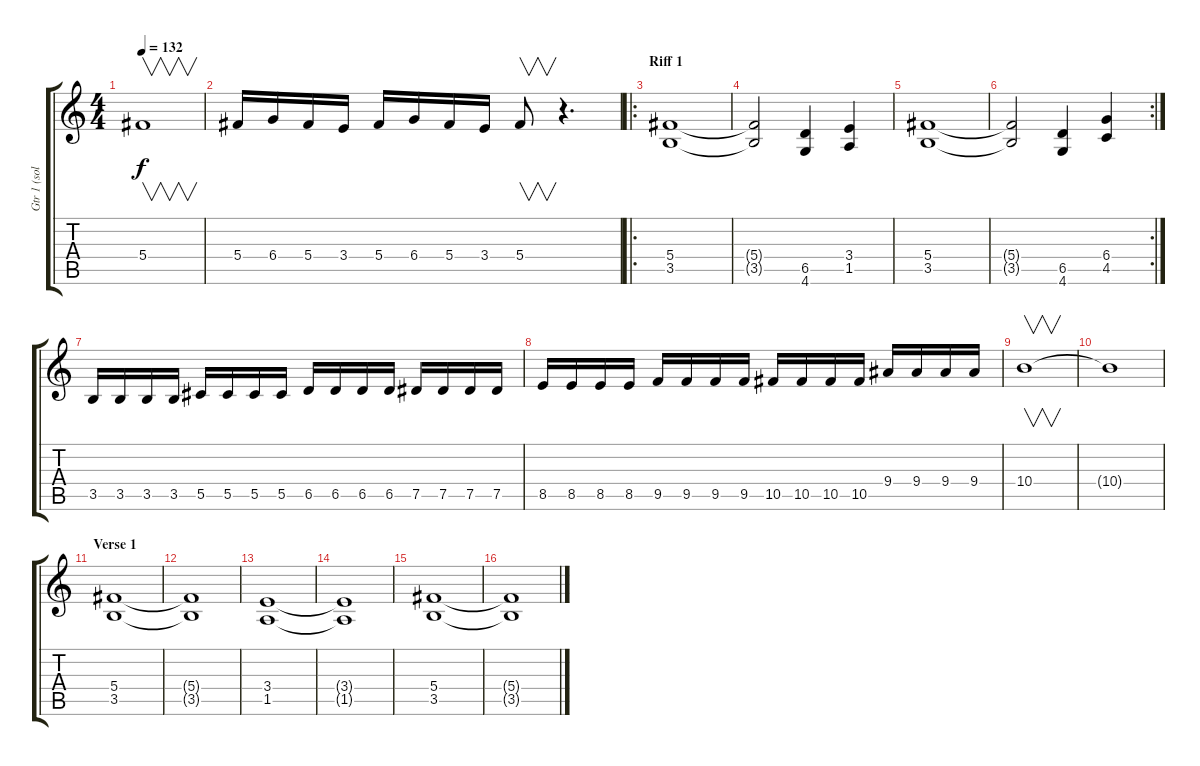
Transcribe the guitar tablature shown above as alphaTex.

\track ("Gtr 1 (solos)" "Gtr 1 (sol") {instrument distortionguitar}
\staff {score tabs}
\tuning (Eb4 Bb3 Gb3 Db3 Ab2 Eb2) {hide}
\ts (4 4)
\tempo 132
\clef g2
\ks c
5.4.1{v dy f} |
5.4.16 6.4.16 5.4.16 3.4.16 5.4.16 6.4.16 5.4.16 3.4.16 5.4.8{v} r.4{d} |
\ro
\section ("" "Riff 1")
(5.4 3.5).1 |
(5.4{t} 3.5{t}).2 (6.5 4.6).4 (3.4 1.5).4 |
(5.4 3.5).1 |
\rc 2
(5.4{t} 3.5{t}).2 (6.5 4.6).4 (6.4 4.5).4 |
3.5.16 3.5.16 3.5.16 3.5.16 5.5.16 5.5.16 5.5.16 5.5.16 6.5.16 6.5.16 6.5.16 6.5.16 7.5.16 7.5.16 7.5.16 7.5.16 |
8.5.16 8.5.16 8.5.16 8.5.16 9.5.16 9.5.16 9.5.16 9.5.16 10.5.16 10.5.16 10.5.16 10.5.16 9.4.16 9.4.16 9.4.16 9.4.16 |
10.4.1{v} |
10.4{t}.1 |
\section ("" "Verse 1")
(5.4 3.5).1 |
(5.4{t} 3.5{t}).1 |
(3.4 1.5).1 |
(3.4{t} 1.5{t}).1 |
(5.4 3.5).1 |
(5.4{t} 3.5{t}).1
